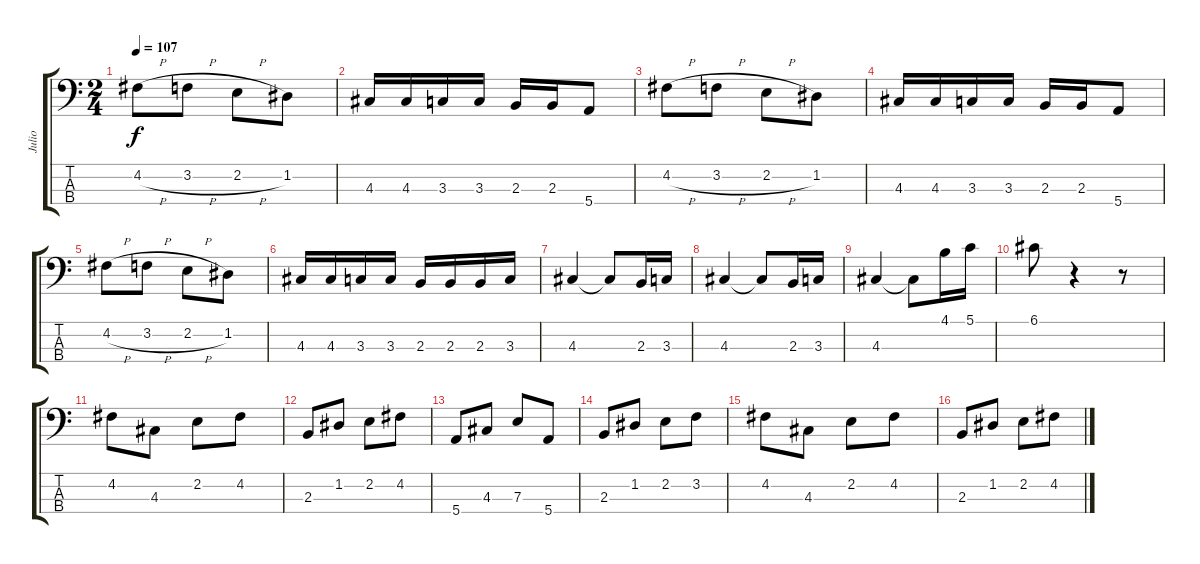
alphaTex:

\track ("Julio" "Julio") {instrument electricbasspick}
\staff {score tabs}
\tuning (G2 D2 A1 E1) {hide}
\ts (2 4)
\tempo 107
\clef f4
\ks c
4.2{h}.8{dy f instrument electricbasspick} 3.2{h}.8 2.2{h}.8 1.2.8 |
4.3.16 4.3.16 3.3.16 3.3.16 2.3.16 2.3.16 5.4.8 |
4.2{h}.8 3.2{h}.8 2.2{h}.8 1.2.8 |
4.3.16 4.3.16 3.3.16 3.3.16 2.3.16 2.3.16 5.4.8 |
4.2{h}.8 3.2{h}.8 2.2{h}.8 1.2.8 |
4.3.16 4.3.16 3.3.16 3.3.16 2.3.16 2.3.16 2.3.16 3.3.16 |
4.3.4 4.3{t}.8 2.3.16 3.3.16 |
4.3.4 4.3{t}.8 2.3.16 3.3.16 |
4.3.4 4.3{t}.8 4.1.16 5.1.16 |
6.1.8 r.4 r.8 |
4.2.8 4.3.8 2.2.8 4.2.8 |
2.3.8 1.2.8 2.2.8 4.2.8 |
5.4.8 4.3.8 7.3.8 5.4.8 |
2.3.8 1.2.8 2.2.8 3.2.8 |
4.2.8 4.3.8 2.2.8 4.2.8 |
2.3.8 1.2.8 2.2.8 4.2.8
